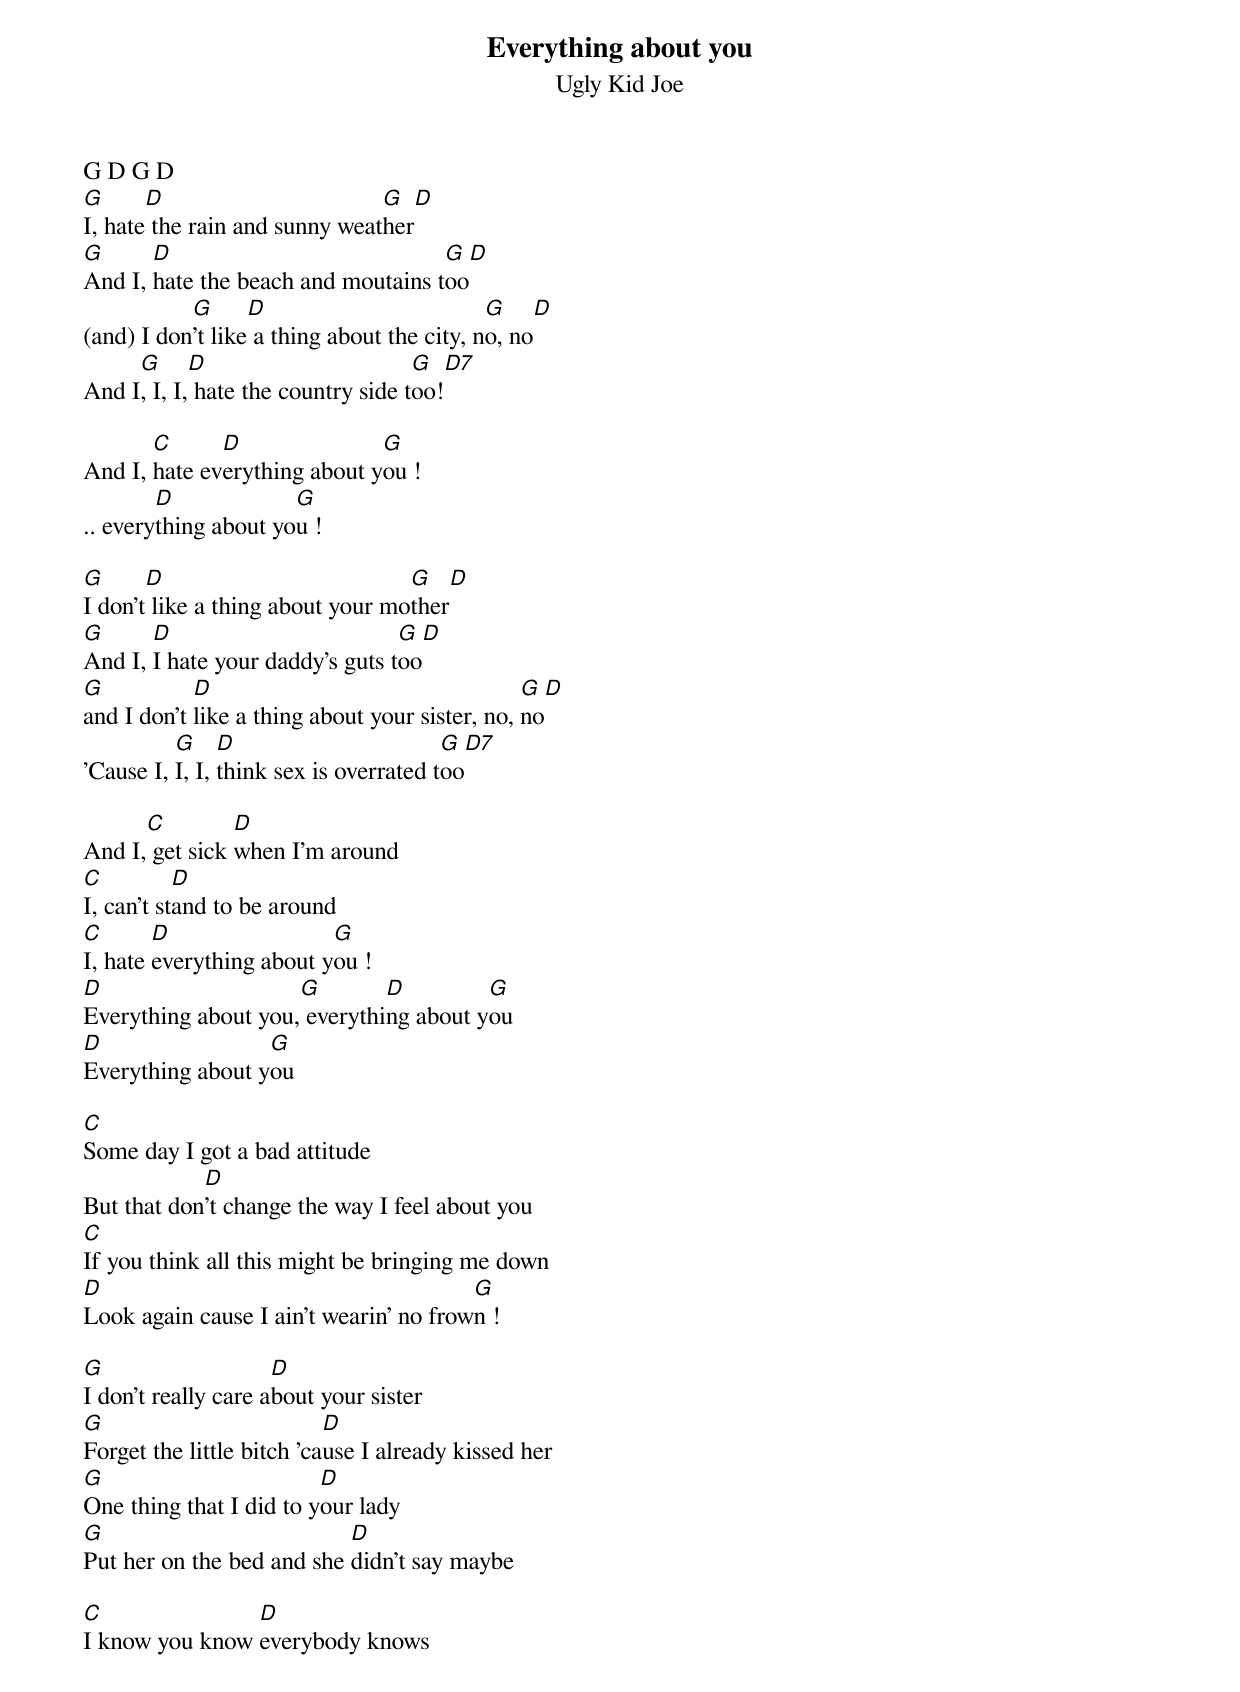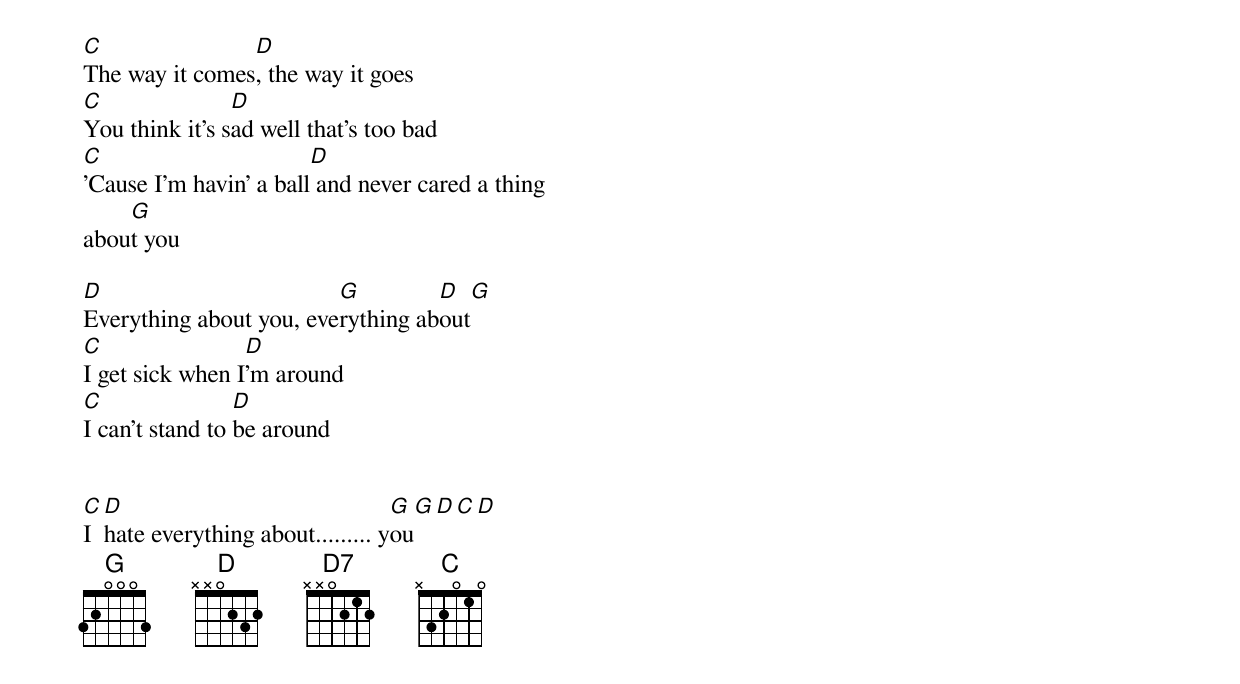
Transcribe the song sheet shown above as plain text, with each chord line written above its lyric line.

Everything about you
Ugly Kid Joe

G D G D
G      D                       G   D
I, hate the rain and sunny weather
G      D                            G   D
And I, hate the beach and moutains too
           G      D                         G        D
(and) I don't like a thing about the city, no, no
     G      D                       G   D7
And I, I, I, hate the country side too!

       C      D               G
And I, hate everything about you !
        D             G
.. everything about you !

G      D                          G   D
I don't like a thing about your mother
G      D                         G   D
And I, I hate your daddy's guts too
G           D                                   G        D
and I don't like a thing about your sister, no, no
          G     D                       G   D7
'Cause I, I, I, think sex is overrated too

      C         D
And I, get sick when I'm around
C          D
I, can't stand to be around
C       D                 G
I, hate everything about you !
D                    G        D         G
Everything about you, everything about you
D                 G
Everything about you

C
Some day I got a bad attitude
            D
But that don't change the way I feel about you
C
If you think all this might be bringing me down
D                                       G
Look again cause I ain't wearin' no frown !

G                    D
I don't really care about your sister
G                          D
Forget the little bitch 'cause I already kissed her
G                        D
One thing that I did to your lady
G                          D
Put her on the bed and she didn't say maybe

C               D
I know you know everybody knows
C               D
The way it comes, the way it goes
C               D
You think it's sad well that's too bad
C                       D
'Cause I'm havin' a ball and never cared a thing
    G
about you

D                        G         D       G
Everything about you, everything about
C                D
I get sick when I'm around
C                D
I can't stand to be around


C D                               G      G D C D
I hate everything about......... you
